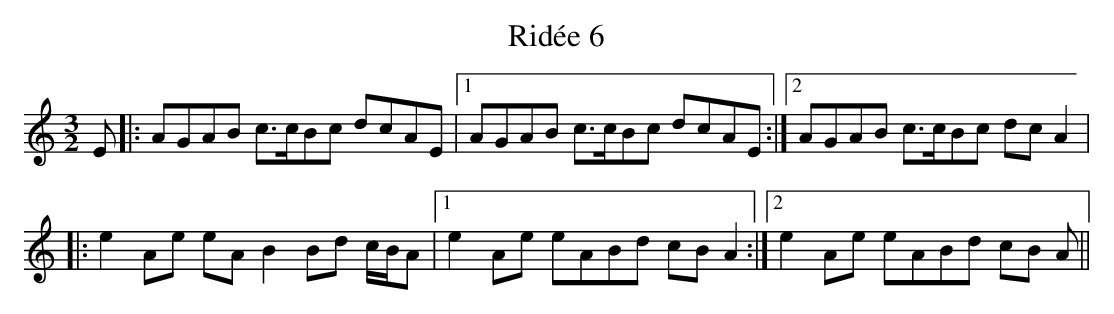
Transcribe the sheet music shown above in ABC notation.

X:1
T:Ridée 6
M:3/2
L:1/8
K:am
E|:AGAB c>cBc dcAE|1 AGAB c>cBc dcAE:|2 AGAB c>cBc dcA2|
|:e2 Ae eA B2 Bd c/2B/2A|1e2 Ae eABd cB A2 :|2e2 Ae eABd cB A||
